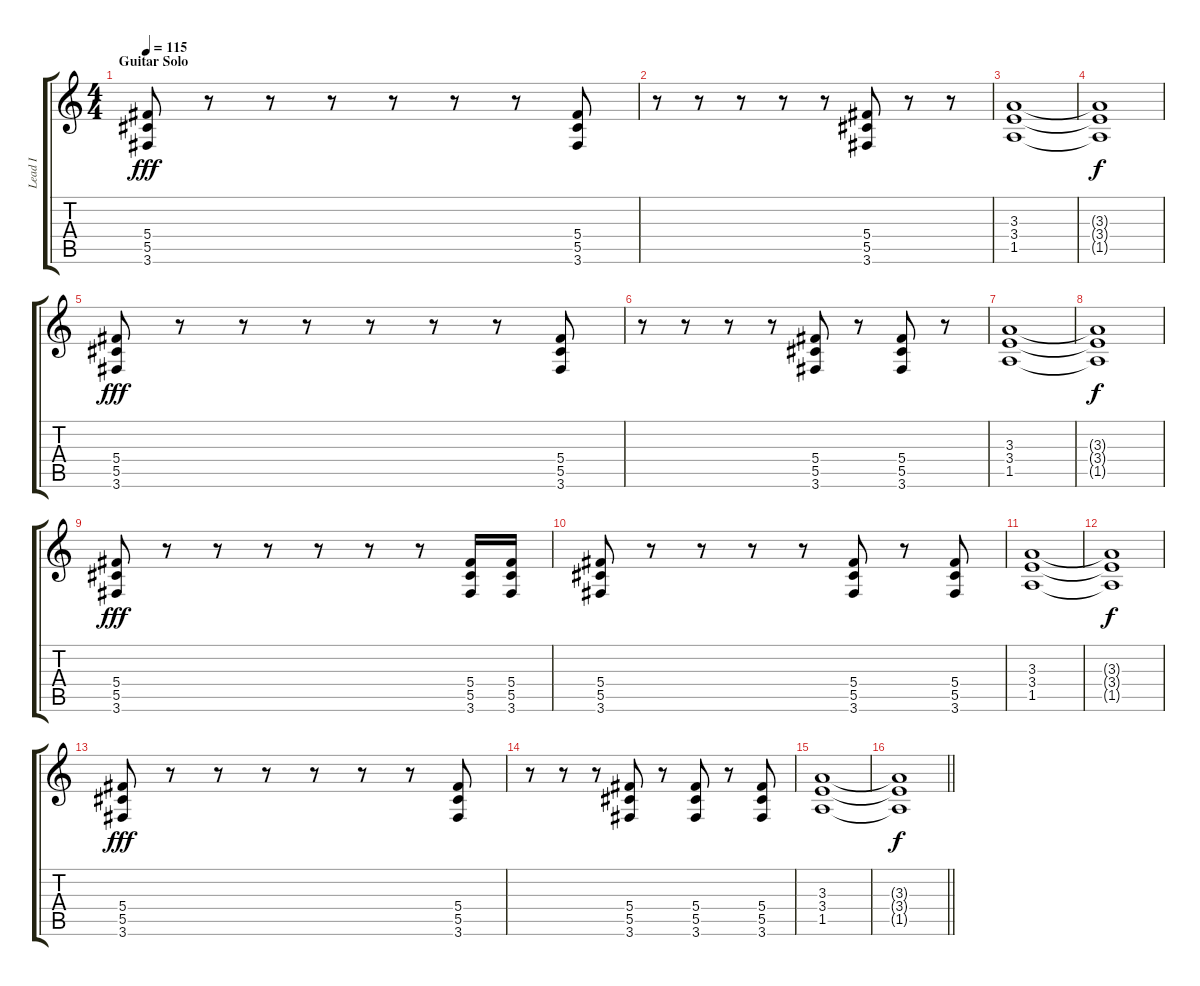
\track ("Lead I" "Lead I") {instrument distortionguitar}
\staff {score tabs}
\tuning (Eb4 Bb3 Gb3 Db3 Ab2 Eb2) {hide}
\ts (4 4)
\section ("" "Guitar Solo")
\tempo 115
\clef g2
\ks c
(5.4 5.5 3.6).8{dy fff} r.8 r.8 r.8 r.8 r.8 r.8 (5.4 5.5 3.6).8 |
r.8 r.8 r.8 r.8 r.8 (5.4 5.5 3.6).8 r.8 r.8 |
(3.3 3.4 1.5).1 |
(3.3{t} 3.4{t} 1.5{t}).1{dy f} |
(5.4 5.5 3.6).8{dy fff} r.8 r.8 r.8 r.8 r.8 r.8 (5.4 5.5 3.6).8 |
r.8 r.8 r.8 r.8 (5.4 5.5 3.6).8 r.8 (5.4 5.5 3.6).8 r.8 |
(3.3 3.4 1.5).1 |
(3.3{t} 3.4{t} 1.5{t}).1{dy f} |
(5.4 5.5 3.6).8{dy fff} r.8 r.8 r.8 r.8 r.8 r.8 (5.4 5.5 3.6).16 (5.4 5.5 3.6).16 |
(5.4 5.5 3.6).8 r.8 r.8 r.8 r.8 (5.4 5.5 3.6).8 r.8 (5.4 5.5 3.6).8 |
(3.3 3.4 1.5).1 |
(3.3{t} 3.4{t} 1.5{t}).1{dy f} |
(5.4 5.5 3.6).8{dy fff} r.8 r.8 r.8 r.8 r.8 r.8 (5.4 5.5 3.6).8 |
r.8 r.8 r.8 (5.4 5.5 3.6).8 r.8 (5.4 5.5 3.6).8 r.8 (5.4 5.5 3.6).8 |
(3.3 3.4 1.5).1 |
\barLineRight lightlight
(3.3{t} 3.4{t} 1.5{t}).1{dy f}
